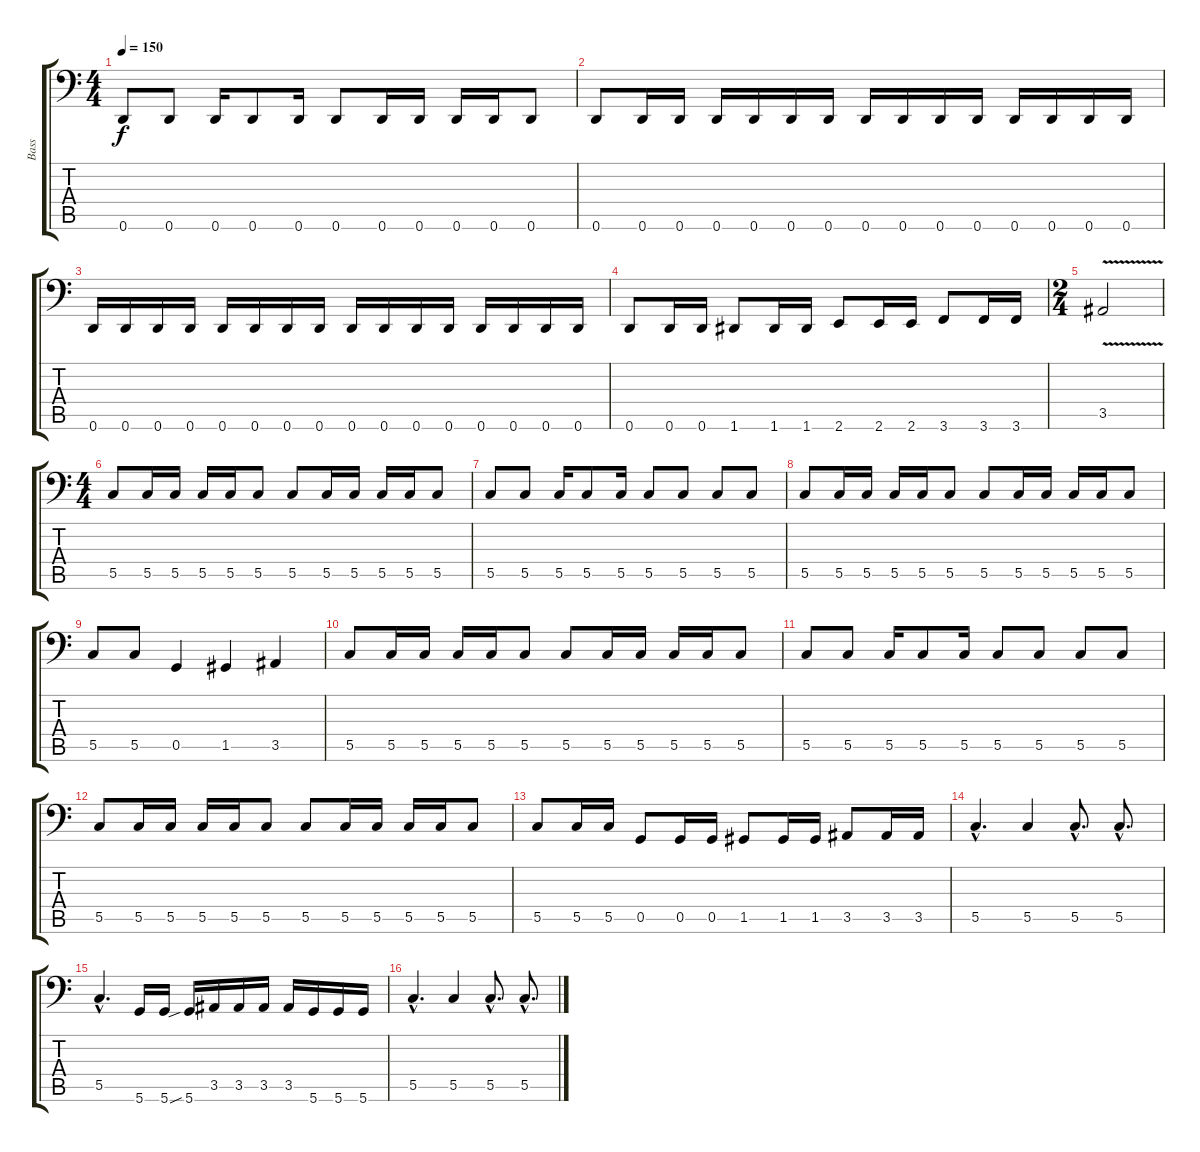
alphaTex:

\track ("Bass" "Bass") {instrument electricbasspick}
\staff {score tabs}
\tuning (D3 A2 F2 C2 G1 D1) {hide}
\ts (4 4)
\tempo 150
\clef f4
\ks c
0.6.8{dy f} 0.6.8 0.6.16 0.6.8 0.6.16 0.6.8 0.6.16 0.6.16 0.6.16 0.6.16 0.6.8 |
0.6.8 0.6.16 0.6.16 0.6.16 0.6.16 0.6.16 0.6.16 0.6.16 0.6.16 0.6.16 0.6.16 0.6.16 0.6.16 0.6.16 0.6.16 |
0.6.16 0.6.16 0.6.16 0.6.16 0.6.16 0.6.16 0.6.16 0.6.16 0.6.16 0.6.16 0.6.16 0.6.16 0.6.16 0.6.16 0.6.16 0.6.16 |
0.6.8 0.6.16 0.6.16 1.6.8 1.6.16 1.6.16 2.6.8 2.6.16 2.6.16 3.6.8 3.6.16 3.6.16 |
\ts (2 4)
3.5{v}.2 |
\ts (4 4)
5.5.8 5.5.16 5.5.16 5.5.16 5.5.16 5.5.8 5.5.8 5.5.16 5.5.16 5.5.16 5.5.16 5.5.8 |
5.5.8 5.5.8 5.5.16 5.5.8 5.5.16 5.5.8 5.5.8 5.5.8 5.5.8 |
5.5.8 5.5.16 5.5.16 5.5.16 5.5.16 5.5.8 5.5.8 5.5.16 5.5.16 5.5.16 5.5.16 5.5.8 |
5.5.8 5.5.8 0.5.4 1.5.4 3.5.4 |
5.5.8 5.5.16 5.5.16 5.5.16 5.5.16 5.5.8 5.5.8 5.5.16 5.5.16 5.5.16 5.5.16 5.5.8 |
5.5.8 5.5.8 5.5.16 5.5.8 5.5.16 5.5.8 5.5.8 5.5.8 5.5.8 |
5.5.8 5.5.16 5.5.16 5.5.16 5.5.16 5.5.8 5.5.8 5.5.16 5.5.16 5.5.16 5.5.16 5.5.8 |
5.5.8 5.5.16 5.5.16 0.5.8 0.5.16 0.5.16 1.5.8 1.5.16 1.5.16 3.5.8 3.5.16 3.5.16 |
5.5{hac}.4{d} 5.5.4 5.5{hac}.8{d} 5.5{hac}.8{d} |
5.5{hac}.4{d} 5.6.16 5.6.16 5.6{sib}.16 3.5.16 3.5.16 3.5.16 3.5.16 5.6.16 5.6.16 5.6.16 |
5.5{hac}.4{d} 5.5.4 5.5{hac}.8{d} 5.5{hac}.8{d}
